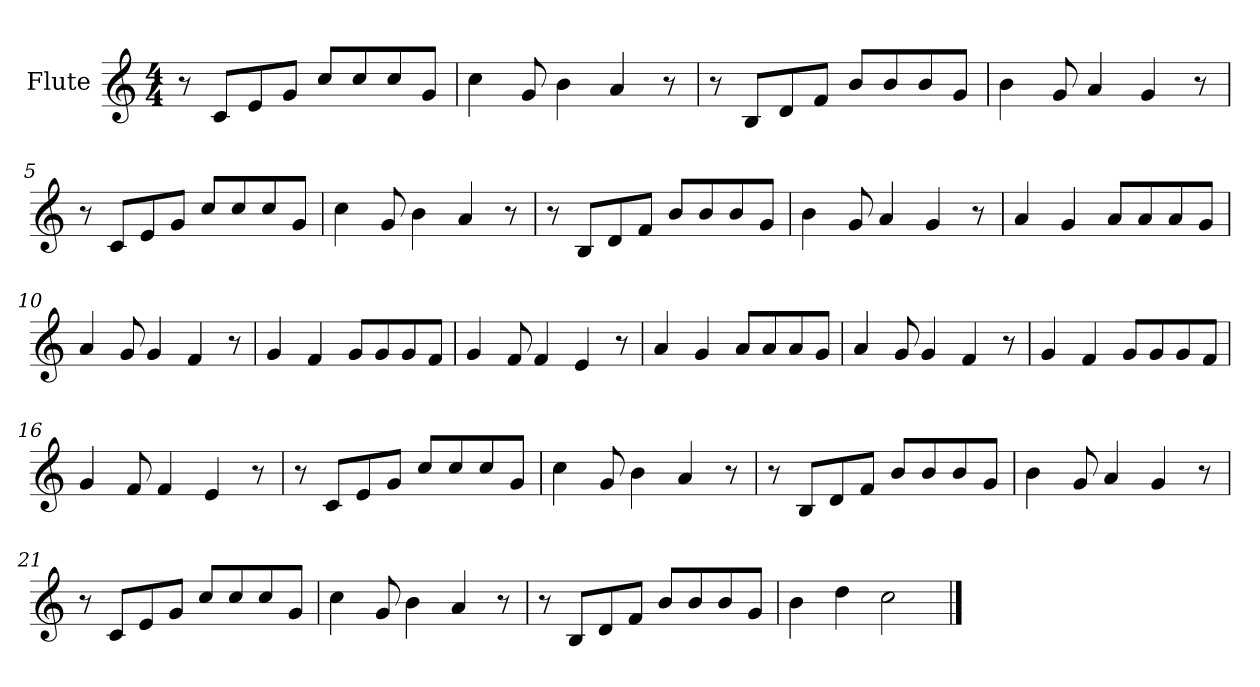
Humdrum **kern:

**kern
*part1
*staff1
*I"Flute
*I'Fl.
*clefG2
*k[]
*M4/4
=1
8r
8c/L
8e/
8g/J
8cc/L
8cc/
8cc/
8g/J
=2
4cc\
8g/
4b\
4a/
8r
=3
8r
8B/L
8d/
8f/J
8b/L
8b/
8b/
8g/J
=4
4b\
8g/
4a/
4g/
8r
=5
8r
8c/L
8e/
8g/J
8cc/L
8cc/
8cc/
8g/J
!!LO:LB:g=z
=6
4cc\
8g/
4b\
4a/
8r
=7
8r
8B/L
8d/
8f/J
8b/L
8b/
8b/
8g/J
=8
4b\
8g/
4a/
4g/
8r
=9
4a/
4g/
8a/L
8a/
8a/
8g/J
=10
4a/
8g/
4g/
4f/
8r
!!LO:LB:g=z
=11
4g/
4f/
8g/L
8g/
8g/
8f/J
=12
4g/
8f/
4f/
4e/
8r
=13
4a/
4g/
8a/L
8a/
8a/
8g/J
=14
4a/
8g/
4g/
4f/
8r
=15
4g/
4f/
8g/L
8g/
8g/
8f/J
=16
4g/
8f/
4f/
4e/
8r
!!LO:LB:g=z
=17
8r
8c/L
8e/
8g/J
8cc/L
8cc/
8cc/
8g/J
=18
4cc\
8g/
4b\
4a/
8r
=19
8r
8B/L
8d/
8f/J
8b/L
8b/
8b/
8g/J
=20
4b\
8g/
4a/
4g/
8r
=21
8r
8c/L
8e/
8g/J
8cc/L
8cc/
8cc/
8g/J
!!LO:LB:g=z
=22
4cc\
8g/
4b\
4a/
8r
=23
8r
8B/L
8d/
8f/J
8b/L
8b/
8b/
8g/J
=24
4b\
4dd\
2cc\
==
*-
